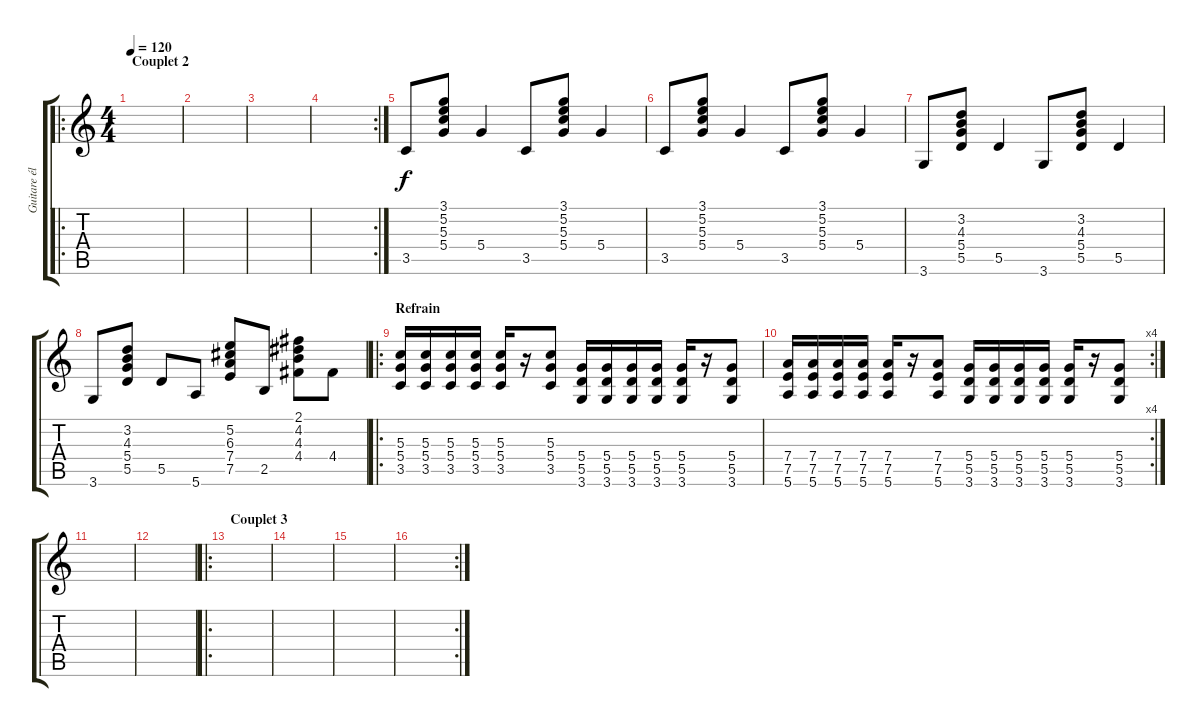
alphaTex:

\track ("Guitare électrique rhytmique" "Guitare él") {instrument electricguitarclean}
\staff {score tabs}
\tuning (E4 B3 G3 D3 A2 E2) {hide}
\ro
\ts (4 4)
\section ("" "Couplet 2")
\tempo 120
\clef g2
\ks c
|
|
|
\rc 2
|
3.5.8{volume 5 instrument electricguitarclean} (3.1 5.2 5.3 5.4).8 5.4.4 3.5.8 (3.1 5.2 5.3 5.4).8 5.4.4 |
3.5.8 (3.1 5.2 5.3 5.4).8 5.4.4 3.5.8 (3.1 5.2 5.3 5.4).8 5.4.4 |
3.6.8 (3.2 4.3 5.4 5.5).8 5.5.4 3.6.8 (3.2 4.3 5.4 5.5).8 5.5.4 |
3.6.8 (3.2 4.3 5.4 5.5).8 5.5.8 5.6.8 (5.2 6.3 7.4 7.5).8 2.5.8 (2.1 4.2 4.3 4.4).8 4.4.8 |
\ro
\section ("" "Refrain")
(5.3 5.4 3.5).16{volume 9 instrument distortionguitar} (5.3 5.4 3.5).16 (5.3 5.4 3.5).16 (5.3 5.4 3.5).16 (5.3 5.4 3.5).16 r.16 (5.3 5.4 3.5).8 (5.4 5.5 3.6).16 (5.4 5.5 3.6).16 (5.4 5.5 3.6).16 (5.4 5.5 3.6).16 (5.4 5.5 3.6).16 r.16 (5.4 5.5 3.6).8 |
\rc 4
(7.4 7.5 5.6).16 (7.4 7.5 5.6).16 (7.4 7.5 5.6).16 (7.4 7.5 5.6).16 (7.4 7.5 5.6).16 r.16 (7.4 7.5 5.6).8 (5.4 5.5 3.6).16 (5.4 5.5 3.6).16 (5.4 5.5 3.6).16 (5.4 5.5 3.6).16 (5.4 5.5 3.6).16 r.16 (5.4 5.5 3.6).8 |
|
|
\ro
\section ("" "Couplet 3")
|
|
|
\rc 2
